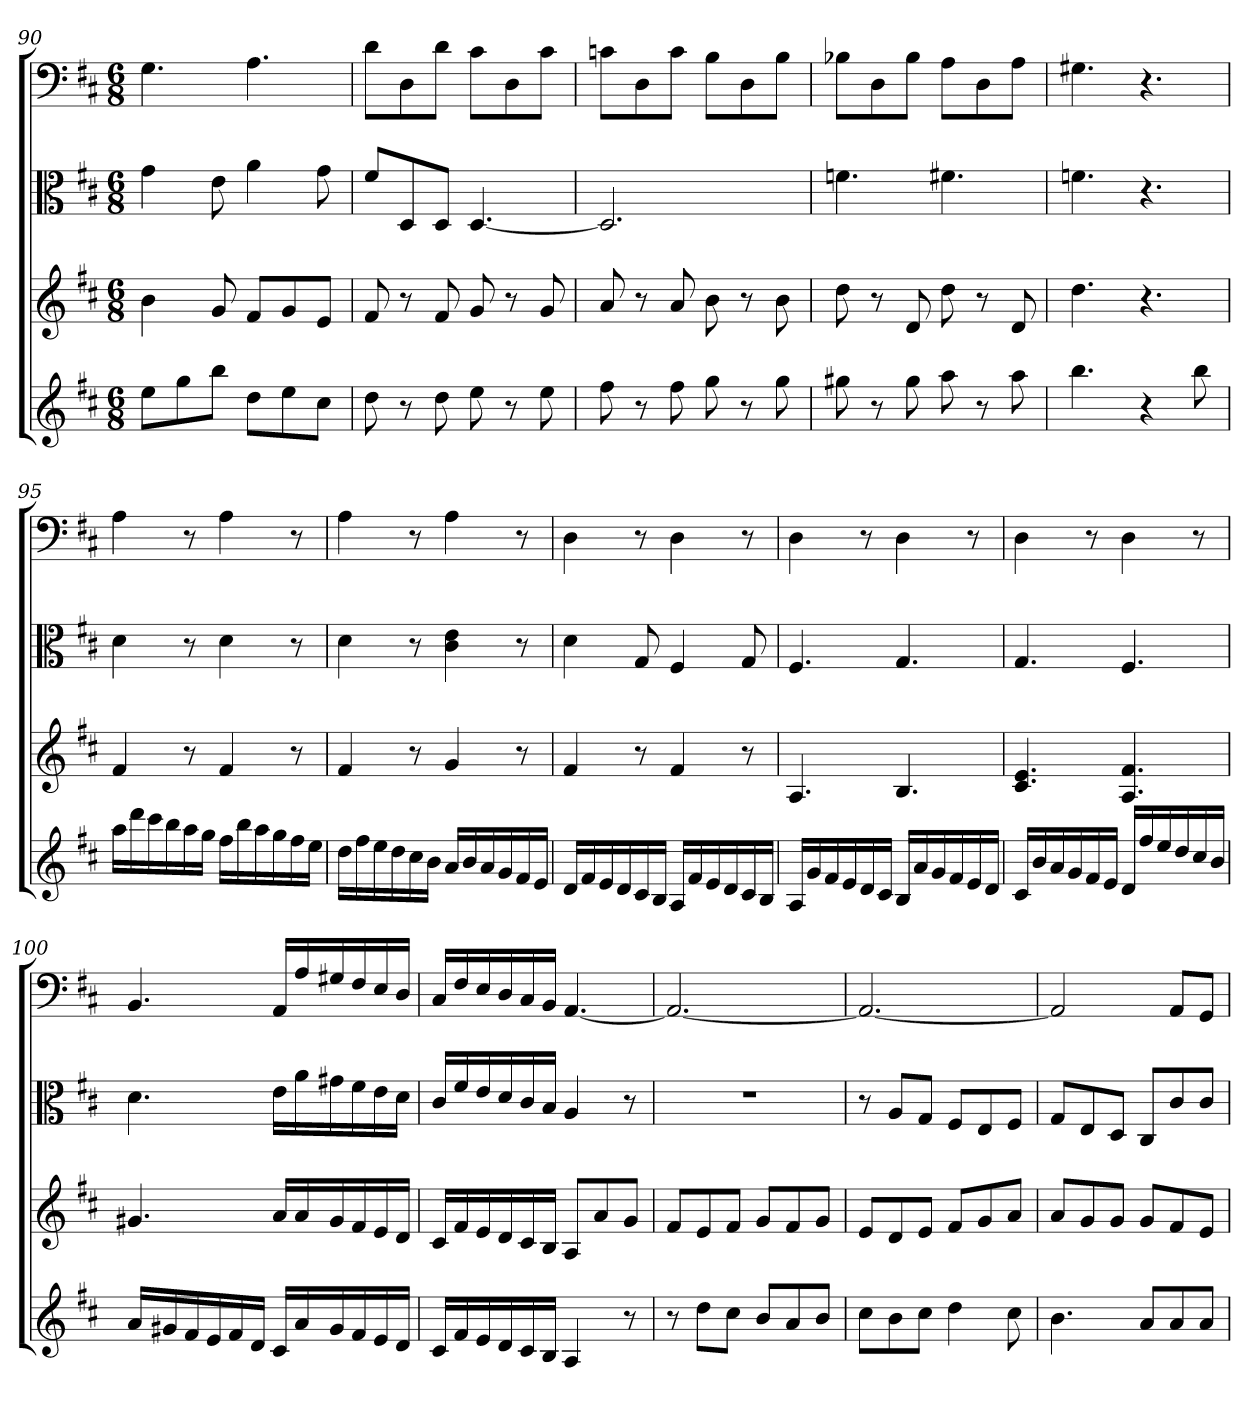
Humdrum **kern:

**kern	**kern	**kern	**kern
*part4	*part3	*part2	*part1
*staff4	*staff3	*staff2	*staff1
*	*	*clefC3	*clefF4
*k[f#c#]	*k[f#c#]	*k[f#c#]	*k[f#c#]
*D:	*D:	*D:	*D:
*M6/8	*M6/8	*M6/8	*M6/8
=90	=90	=90	=90
8eeL	4b	4g	4.G
8gg	.	.	.
8bbJ	8g	8e	.
8ddL	8f#L	4a	4.A
8ee	8g	.	.
8cc#J	8eJ	8g	.
=91	=91	=91	=91
8dd	8f#	8f#/L	8d\L
8r	8r	8D/	8D\
8dd	8f#	8D/J	8d\J
8ee	8g	[4.D	8c#\L
8r	8r	.	8D\
8ee	8g	.	8c#\J
=92	=92	=92	=92
8ff#	8a	2.D]	8cn\L
8r	8r	.	8D\
8ff#	8a	.	8c\J
8gg	8b	.	8B\L
8r	8r	.	8D\
8gg	8b	.	8B\J
=93	=93	=93	=93
8gg#X	8dd	4.fn	8B-X\L
8r	8r	.	8D\
8gg#	8d	.	8B-\J
8aa	8dd	4.f#X	8A\L
8r	8r	.	8D\
8aa	8d	.	8A\J
=94	=94	=94	=94
4.bb	4.dd	4.fn	4.G#X
4r	4.r	4.r	4.r
8bb	.	.	.
=95	=95	=95	=95
16aaLL	4f#	4d	4A
16ddd	.	.	.
16ccc#	.	.	.
16bb	.	.	.
16aa	8r	8r	8r
16ggJJ	.	.	.
16ff#LL	4f#	4d	4A
16bb	.	.	.
16aa	.	.	.
16gg	.	.	.
16ff#	8r	8r	8r
16eeJJ	.	.	.
=96	=96	=96	=96
16ddLL	4f#	4d	4A
16ff#	.	.	.
16ee	.	.	.
16dd	.	.	.
16cc#	8r	8r	8r
16bJJ	.	.	.
16aLL	4g	4c# 4e	4A
16b	.	.	.
16a	.	.	.
16g	.	.	.
16f#	8r	8r	8r
16eJJ	.	.	.
=97	=97	=97	=97
16dLL	4f#	4d	4D
16f#	.	.	.
16e	.	.	.
16d	.	.	.
16c#	8r	8G	8r
16BJJ	.	.	.
16ALL	4f#	4F#	4D
16f#	.	.	.
16e	.	.	.
16d	.	.	.
16c#	8r	8G	8r
16BJJ	.	.	.
=98	=98	=98	=98
16ALL	4.A	4.F#	4D
16g	.	.	.
16f#	.	.	.
16e	.	.	.
16d	.	.	8r
16c#JJ	.	.	.
16BLL	4.B	4.G	4D
16a	.	.	.
16g	.	.	.
16f#	.	.	.
16e	.	.	8r
16dJJ	.	.	.
=99	=99	=99	=99
16c#LL	4.c# 4.e	4.G	4D
16b	.	.	.
16a	.	.	.
16g	.	.	.
16f#	.	.	8r
16eJJ	.	.	.
16dLL	4.A 4.f#	4.F#	4D
16ff#	.	.	.
16ee	.	.	.
16dd	.	.	.
16cc#	.	.	8r
16bJJ	.	.	.
=100	=100	=100	=100
16aLL	4.g#X	4.d	4.BB
16g#X	.	.	.
16f#	.	.	.
16e	.	.	.
16f#	.	.	.
16dJJ	.	.	.
16c#LL	16aLL	16e\LL	16AA/LL
16a	16a	16a\	16A/
16g#	16g#	16g#X\	16G#X/
16f#	16f#	16f#\	16F#/
16e	16e	16e\	16E/
16dJJ	16dJJ	16d\JJ	16D/JJ
=101	=101	=101	=101
16c#LL	16c#LL	16c#/LL	16C#/LL
16f#	16f#	16f#/	16F#/
16e	16e	16e/	16E/
16d	16d	16d/	16D/
16c#	16c#	16c#/	16C#/
16BJJ	16BJJ	16B/JJ	16BB/JJ
4A	8AL	4A	[4.AA
.	8a	.	.
8r	8gJ	8r	.
=102	=102	=102	=102
8r	8f#L	2.r	2.AA_
8ddL	8e	.	.
8cc#J	8f#J	.	.
8bL	8gL	.	.
8a	8f#	.	.
8bJ	8gJ	.	.
=103	=103	=103	=103
8cc#L	8eL	8r	2.AA_
8b	8d	8A/L	.
8cc#J	8eJ	8G/J	.
4dd	8f#L	8F#/L	.
.	8g	8E/	.
8cc#	8aJ	8F#/J	.
=104	=104	=104	=104
4.b	8aL	8G/L	2AA]
.	8g	8E/	.
.	8gJ	8D/J	.
8aL	8gL	8C#/L	.
8a	8f#	8c#/	8AA/L
8aJ	8eJ	8c#/J	8GG/J
=	=	=	=
*-	*-	*-	*-
